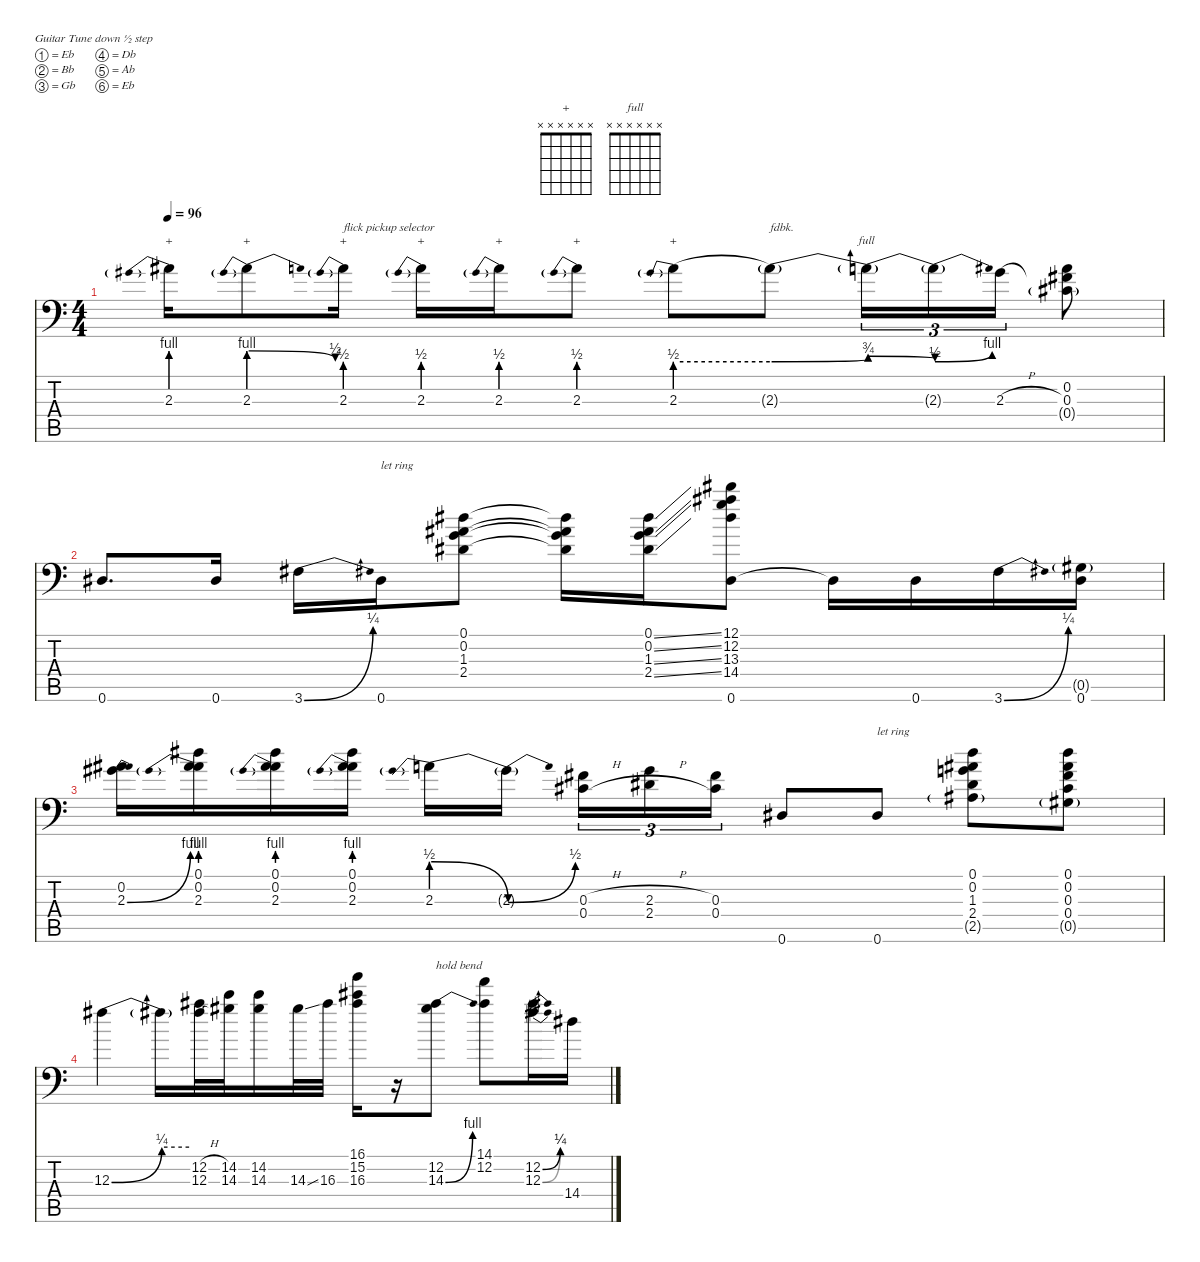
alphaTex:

\defaultSystemsLayout 4
\hideDynamics
\bracketExtendMode nobrackets
\singleTrackTrackNamePolicy hidden
\multiTrackTrackNamePolicy hidden
\otherSystemsTrackNameOrientation horizontal
\track ("Overdub-hid" "fl.bs.") {instrument fretlessbass}
\staff {score tabs}
\tuning (Eb4 Bb3 Gb3 Db3 Ab2 Eb2)
\chord ("+" x x x x x x)
\chord ("full" x x x x x x)
\ts (4 4)
\tempo 96
\clef f4
\ks c
2.3{be (prebend 0 4 60 4)}.16{ch "+" dy ff beam Down} 2.3{be (prebendrelease 0 4 60 2)}.8{ch "+" beam Down} 2.3{be (prebend 0 2 60 2)}.16{ch "+" txt "flick pickup selector" beam Down} 2.3{be (prebend 0 2 60 2)}.16{ch "+" beam Down} 2.3{be (prebend 0 2 60 2)}.16{ch "+" beam Down} 2.3{be (prebend 0 2 60 2)}.8{ch "+" beam Down} 2.3{be (prebend 0 2 60 2)}.8{ch "+" beam Down} 2.3{be (bend 0 2 60 3) t}.8{txt "fdbk." dy f beam Down} 2.3{be (release 0 3 60 2) t}.16{tu (3 2) ch "full" beam Down} 2.3{be (bend 0 2 60 4) t}.16{tu (3 2) beam Down} 2.3{h acc #}.16{tu (3 2) beam Down} (0.2{acc #} 0.3{acc #} 0.4{g acc #}).8{dy mf beam Down} |
0.6{acc #}.8{d dy ff beam Up} 0.6{acc #}.16{dy f beam Up} 3.6{be (bend 0 0 30 1) acc #}.16{dy ff beam Down} 0.6{acc #}.16{txt "let ring" dy f beam Down} (0.1{acc #} 0.2{acc #} 1.3 2.4{acc #}).8{dy ff beam Down} (0.1{t acc #} 0.2{t acc #} 1.3{t} 2.4{t acc #}).16{dy f beam Down} (0.1{ss acc #} 0.2{ss acc #} 1.3{ss} 2.4{ss acc #}).16{beam Down} (12.1{acc #} 12.2{acc #} 13.3 14.4{acc #} 0.6{acc #}).8{beam Down} 0.6{t acc #}.16{beam Down} 0.6{acc #}.16{beam Down} 3.6{be (bend 0 0 30 1) acc #}.16{beam Down} (0.5{g acc #} 0.6{acc #}).16{dy mf beam Down} |
(0.2{acc #} 2.3{be (bend 0 0 30 4) acc #}).16{dy f beam Down} (0.1{acc #} 0.2{acc #} 2.3{be (prebend 0 4 60 4)}).16{beam Down} (0.1{acc #} 0.2{acc #} 2.3{be (prebend 0 4 60 4)}).16{beam Down} (0.1{acc #} 0.2{acc #} 2.3{be (prebend 0 4 60 4)}).16{beam Down} 2.3{be (prebendrelease 0 2 60 0)}.16{beam Down} 2.3{be (bend 0 0 60 2) t acc #}.16{beam Down} (0.3{h acc #} 0.4{h acc #}).16{tu (3 2) beam Down} (2.3{h acc #} 2.4{h acc #}).16{tu (3 2) beam Down} (0.3{acc #} 0.4{acc #}).16{tu (3 2) beam Down} 0.6{acc #}.8{beam Up} 0.6{acc #}.8{txt "let ring" beam Up} (0.1{acc #} 0.2{acc #} 1.3 2.4{acc #} 2.5{g acc #}).8{beam Down} (0.1{acc #} 0.2{acc #} 0.3{acc #} 0.4{acc #} 0.5{g acc #}).8{beam Down} |
12.3{be (bend 0 0 60 1) acc #}.4{dy ff beam Down} 12.3{be (hold 0 1 60 1) t acc #}.16{dy f beam Down} (12.2{h acc #} 12.3{h acc #}).32{beam Down} (14.2 14.3{acc #}).32{beam Down} (14.2 14.3{acc #}).16{beam Down} 14.3{ss acc #}.32{beam Down} 16.3{acc #}.32{beam Down} (16.1 15.2{acc #} 16.3{acc #}).16{dy ff beam Down} r.16{beam Down} (12.2{acc #} 14.3{be (bend 0 0 30 4) acc #}).8{txt "hold bend" dy f beam Down} (14.1 12.2{acc #}).8{dy ff beam Down} (12.2{be (bend 0 0 30 1) acc #} 12.3{be (bend 0 0 30 1) acc #}).16{dy f beam Down} 14.4{acc #}.16{beam Down}
